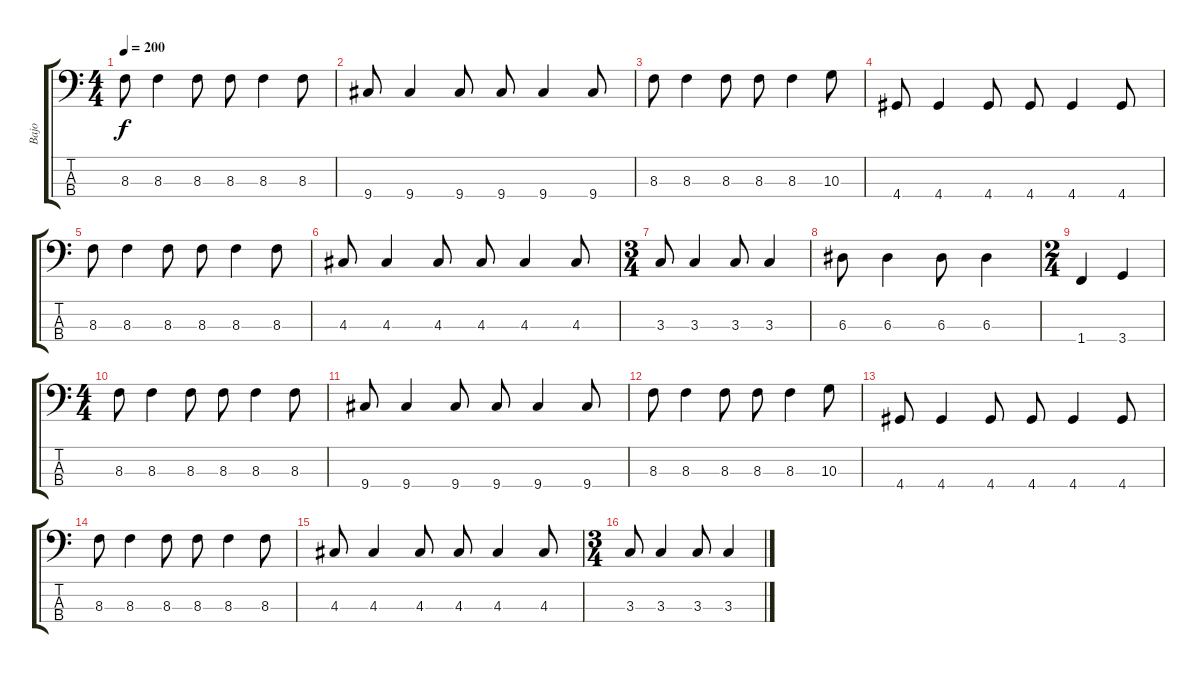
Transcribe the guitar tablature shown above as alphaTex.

\track ("Bajo" "Bajo") {instrument electricbasspick}
\staff {score tabs}
\tuning (G2 D2 A1 E1) {hide}
\ts (4 4)
\tempo 200
\clef f4
\ks c
8.3.8{dy f} 8.3.4 8.3.8 8.3.8 8.3.4 8.3.8 |
9.4.8 9.4.4 9.4.8 9.4.8 9.4.4 9.4.8 |
8.3.8 8.3.4 8.3.8 8.3.8 8.3.4 10.3.8 |
4.4.8 4.4.4 4.4.8 4.4.8 4.4.4 4.4.8 |
8.3.8 8.3.4 8.3.8 8.3.8 8.3.4 8.3.8 |
4.3.8 4.3.4 4.3.8 4.3.8 4.3.4 4.3.8 |
\ts (3 4)
3.3.8 3.3.4 3.3.8 3.3.4 |
6.3.8 6.3.4 6.3.8 6.3.4 |
\ts (2 4)
1.4.4 3.4.4 |
\ts (4 4)
8.3.8 8.3.4 8.3.8 8.3.8 8.3.4 8.3.8 |
9.4.8 9.4.4 9.4.8 9.4.8 9.4.4 9.4.8 |
8.3.8 8.3.4 8.3.8 8.3.8 8.3.4 10.3.8 |
4.4.8 4.4.4 4.4.8 4.4.8 4.4.4 4.4.8 |
8.3.8 8.3.4 8.3.8 8.3.8 8.3.4 8.3.8 |
4.3.8 4.3.4 4.3.8 4.3.8 4.3.4 4.3.8 |
\ts (3 4)
3.3.8 3.3.4 3.3.8 3.3.4
